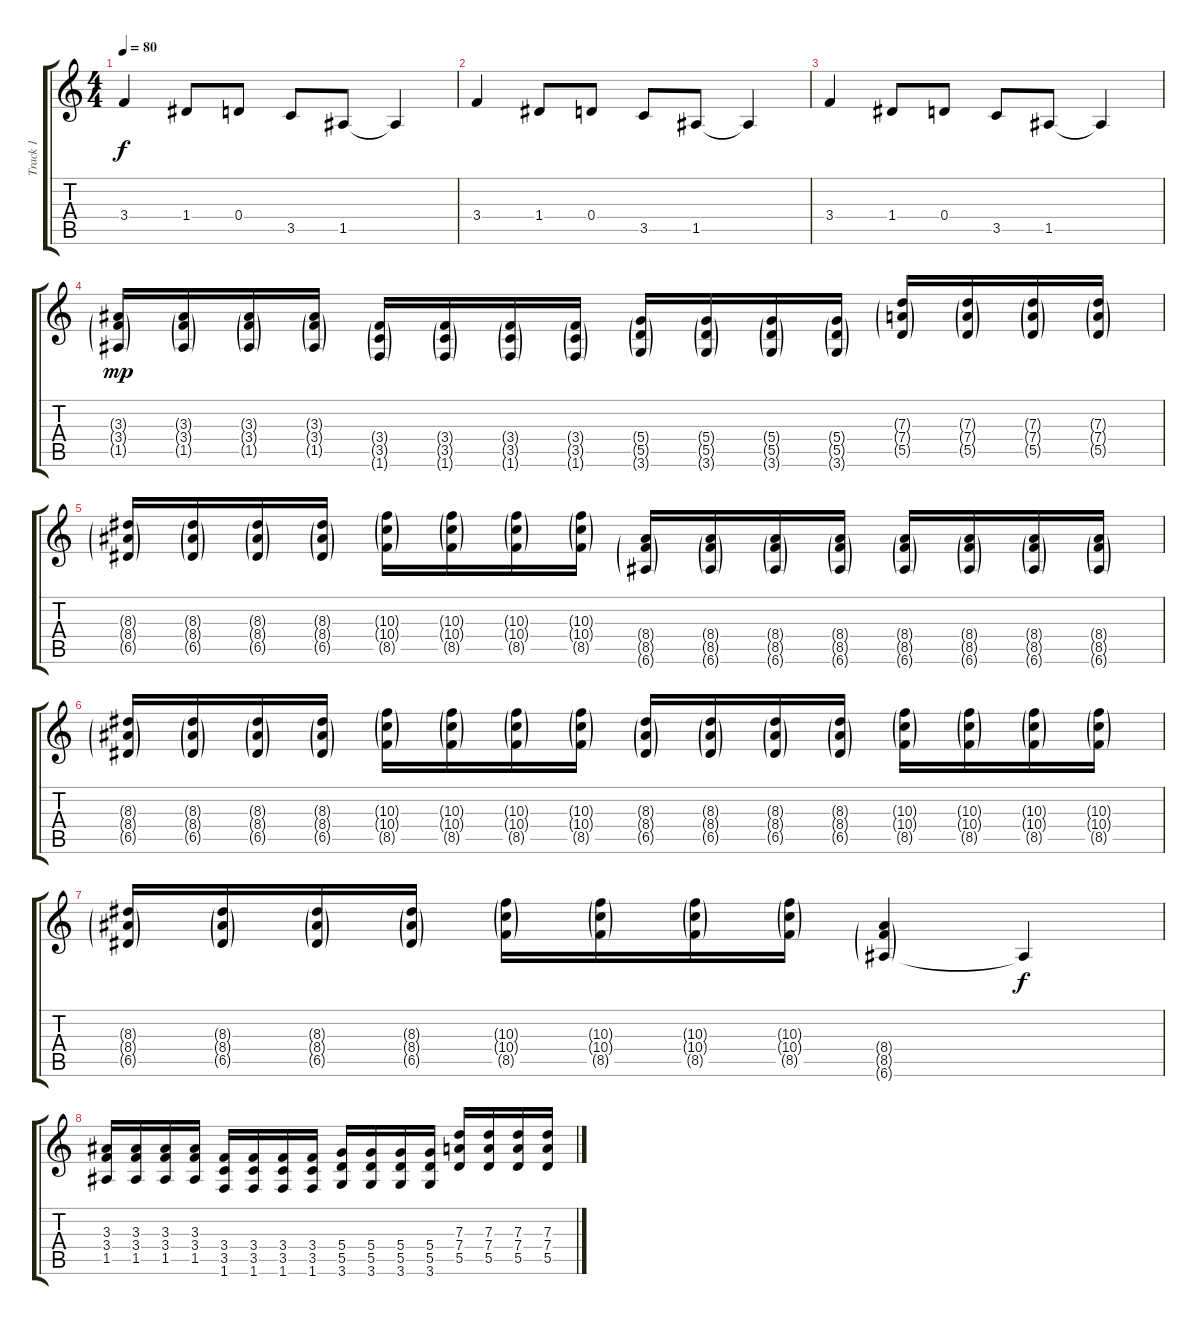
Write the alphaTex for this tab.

\track ("Track 1" "Track 1") {instrument distortionguitar}
\staff {score tabs}
\tuning (E4 B3 G3 D3 A2 E2) {hide}
\ts (4 4)
\tempo 80
\clef g2
\ks c
3.4.4{dy f instrument distortionguitar} 1.4.8 0.4.8 3.5.8 1.5.8 1.5{t}.4 |
3.4.4 1.4.8 0.4.8 3.5.8 1.5.8 1.5{t}.4 |
3.4.4 1.4.8 0.4.8 3.5.8 1.5.8 1.5{t}.4 |
(3.3{g} 3.4{g} 1.5{g}).16{dy mp} (3.3{g} 3.4{g} 1.5{g}).16 (3.3{g} 3.4{g} 1.5{g}).16 (3.3{g} 3.4{g} 1.5{g}).16 (3.4{g} 3.5{g} 1.6{g}).16 (3.4{g} 3.5{g} 1.6{g}).16 (3.4{g} 3.5{g} 1.6{g}).16 (3.4{g} 3.5{g} 1.6{g}).16 (5.4{g} 5.5{g} 3.6{g}).16 (5.4{g} 5.5{g} 3.6{g}).16 (5.4{g} 5.5{g} 3.6{g}).16 (5.4{g} 5.5{g} 3.6{g}).16 (7.3{g} 7.4{g} 5.5{g}).16 (7.3{g} 7.4{g} 5.5{g}).16 (7.3{g} 7.4{g} 5.5{g}).16 (7.3{g} 7.4{g} 5.5{g}).16 |
(8.3{g} 8.4{g} 6.5{g}).16 (8.3{g} 8.4{g} 6.5{g}).16 (8.3{g} 8.4{g} 6.5{g}).16 (8.3{g} 8.4{g} 6.5{g}).16 (10.3{g} 10.4{g} 8.5{g}).16 (10.3{g} 10.4{g} 8.5{g}).16 (10.3{g} 10.4{g} 8.5{g}).16 (10.3{g} 10.4{g} 8.5{g}).16 (8.4{g} 8.5{g} 6.6{g}).16 (8.4{g} 8.5{g} 6.6{g}).16 (8.4{g} 8.5{g} 6.6{g}).16 (8.4{g} 8.5{g} 6.6{g}).16 (8.4{g} 8.5{g} 6.6{g}).16 (8.4{g} 8.5{g} 6.6{g}).16 (8.4{g} 8.5{g} 6.6{g}).16 (8.4{g} 8.5{g} 6.6{g}).16 |
(8.3{g} 8.4{g} 6.5{g}).16 (8.3{g} 8.4{g} 6.5{g}).16 (8.3{g} 8.4{g} 6.5{g}).16 (8.3{g} 8.4{g} 6.5{g}).16 (10.3{g} 10.4{g} 8.5{g}).16 (10.3{g} 10.4{g} 8.5{g}).16 (10.3{g} 10.4{g} 8.5{g}).16 (10.3{g} 10.4{g} 8.5{g}).16 (8.3{g} 8.4{g} 6.5{g}).16 (8.3{g} 8.4{g} 6.5{g}).16 (8.3{g} 8.4{g} 6.5{g}).16 (8.3{g} 8.4{g} 6.5{g}).16 (10.3{g} 10.4{g} 8.5{g}).16 (10.3{g} 10.4{g} 8.5{g}).16 (10.3{g} 10.4{g} 8.5{g}).16 (10.3{g} 10.4{g} 8.5{g}).16 |
(8.3{g} 8.4{g} 6.5{g}).16 (8.3{g} 8.4{g} 6.5{g}).16 (8.3{g} 8.4{g} 6.5{g}).16 (8.3{g} 8.4{g} 6.5{g}).16 (10.3{g} 10.4{g} 8.5{g}).16 (10.3{g} 10.4{g} 8.5{g}).16 (10.3{g} 10.4{g} 8.5{g}).16 (10.3{g} 10.4{g} 8.5{g}).16 (8.4{g} 8.5{g} 6.6{g}).4 6.6{t}.4{dy f} |
(3.3 3.4 1.5).16 (3.3 3.4 1.5).16 (3.3 3.4 1.5).16 (3.3 3.4 1.5).16 (3.4 3.5 1.6).16 (3.4 3.5 1.6).16 (3.4 3.5 1.6).16 (3.4 3.5 1.6).16 (5.4 5.5 3.6).16 (5.4 5.5 3.6).16 (5.4 5.5 3.6).16 (5.4 5.5 3.6).16 (7.3 7.4 5.5).16 (7.3 7.4 5.5).16 (7.3 7.4 5.5).16 (7.3 7.4 5.5).16
